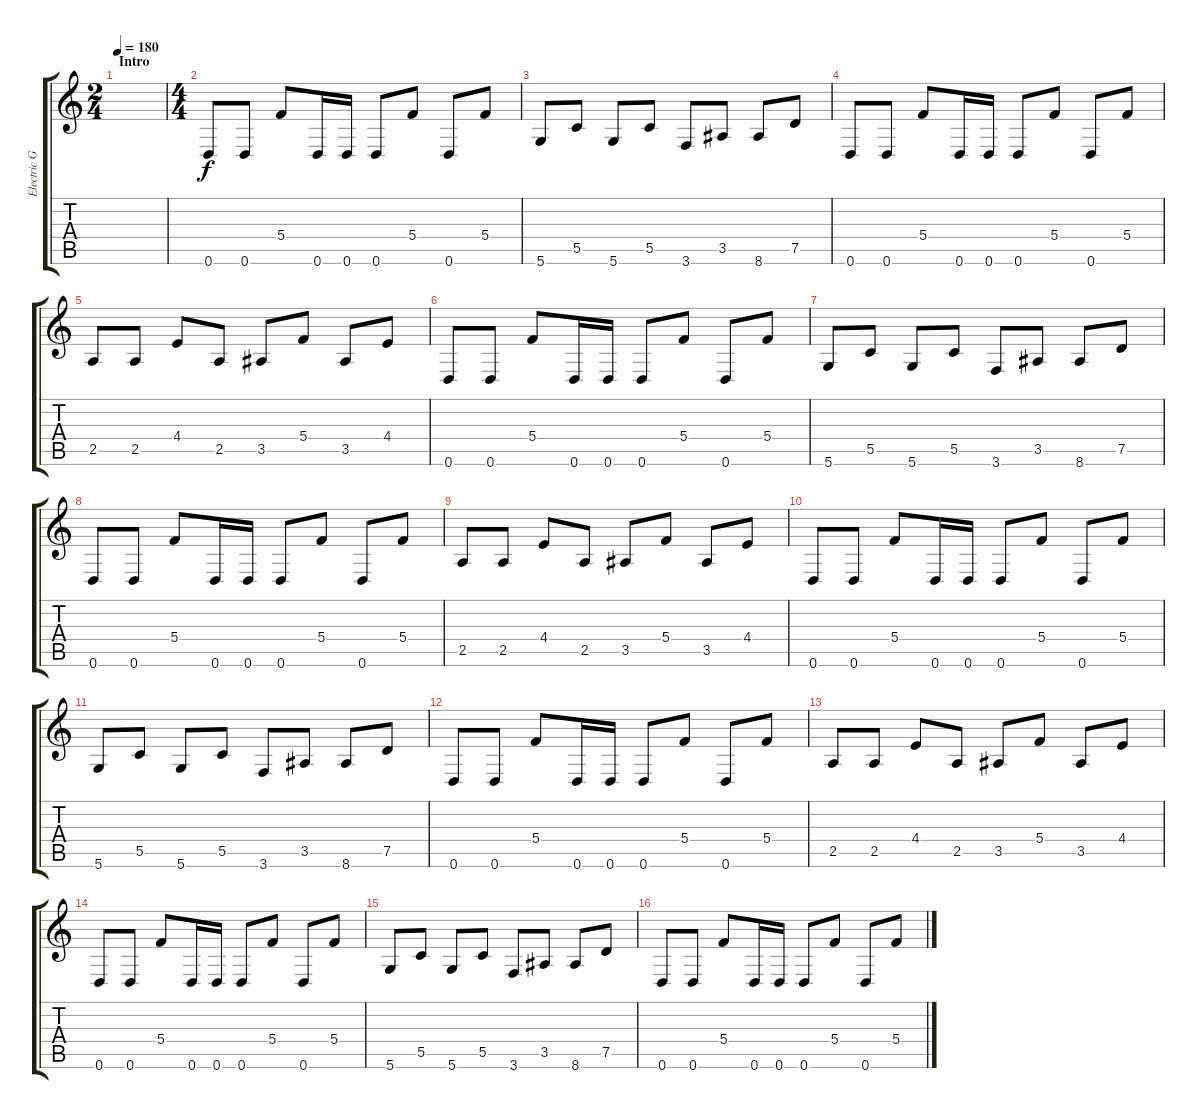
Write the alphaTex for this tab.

\track ("Electric Guitar 2" "Electric G") {instrument distortionguitar}
\staff {score tabs}
\tuning (D4 A3 F3 C3 G2 D2) {hide}
\ts (2 4)
\section ("" "Intro")
\tempo 180
\clef g2
\ks c
|
\ts (4 4)
0.6.8 0.6.8 5.4.8 0.6.16 0.6.16 0.6.8 5.4.8 0.6.8 5.4.8 |
5.6.8 5.5.8 5.6.8 5.5.8 3.6.8 3.5.8 8.6.8 7.5.8 |
0.6.8 0.6.8 5.4.8 0.6.16 0.6.16 0.6.8 5.4.8 0.6.8 5.4.8 |
2.5.8 2.5.8 4.4.8 2.5.8 3.5.8 5.4.8 3.5.8 4.4.8 |
0.6.8 0.6.8 5.4.8 0.6.16 0.6.16 0.6.8 5.4.8 0.6.8 5.4.8 |
5.6.8 5.5.8 5.6.8 5.5.8 3.6.8 3.5.8 8.6.8 7.5.8 |
0.6.8 0.6.8 5.4.8 0.6.16 0.6.16 0.6.8 5.4.8 0.6.8 5.4.8 |
2.5.8 2.5.8 4.4.8 2.5.8 3.5.8 5.4.8 3.5.8 4.4.8 |
0.6.8 0.6.8 5.4.8 0.6.16 0.6.16 0.6.8 5.4.8 0.6.8 5.4.8 |
5.6.8 5.5.8 5.6.8 5.5.8 3.6.8 3.5.8 8.6.8 7.5.8 |
0.6.8 0.6.8 5.4.8 0.6.16 0.6.16 0.6.8 5.4.8 0.6.8 5.4.8 |
2.5.8 2.5.8 4.4.8 2.5.8 3.5.8 5.4.8 3.5.8 4.4.8 |
0.6.8 0.6.8 5.4.8 0.6.16 0.6.16 0.6.8 5.4.8 0.6.8 5.4.8 |
5.6.8 5.5.8 5.6.8 5.5.8 3.6.8 3.5.8 8.6.8 7.5.8 |
0.6.8 0.6.8 5.4.8 0.6.16 0.6.16 0.6.8 5.4.8 0.6.8 5.4.8
